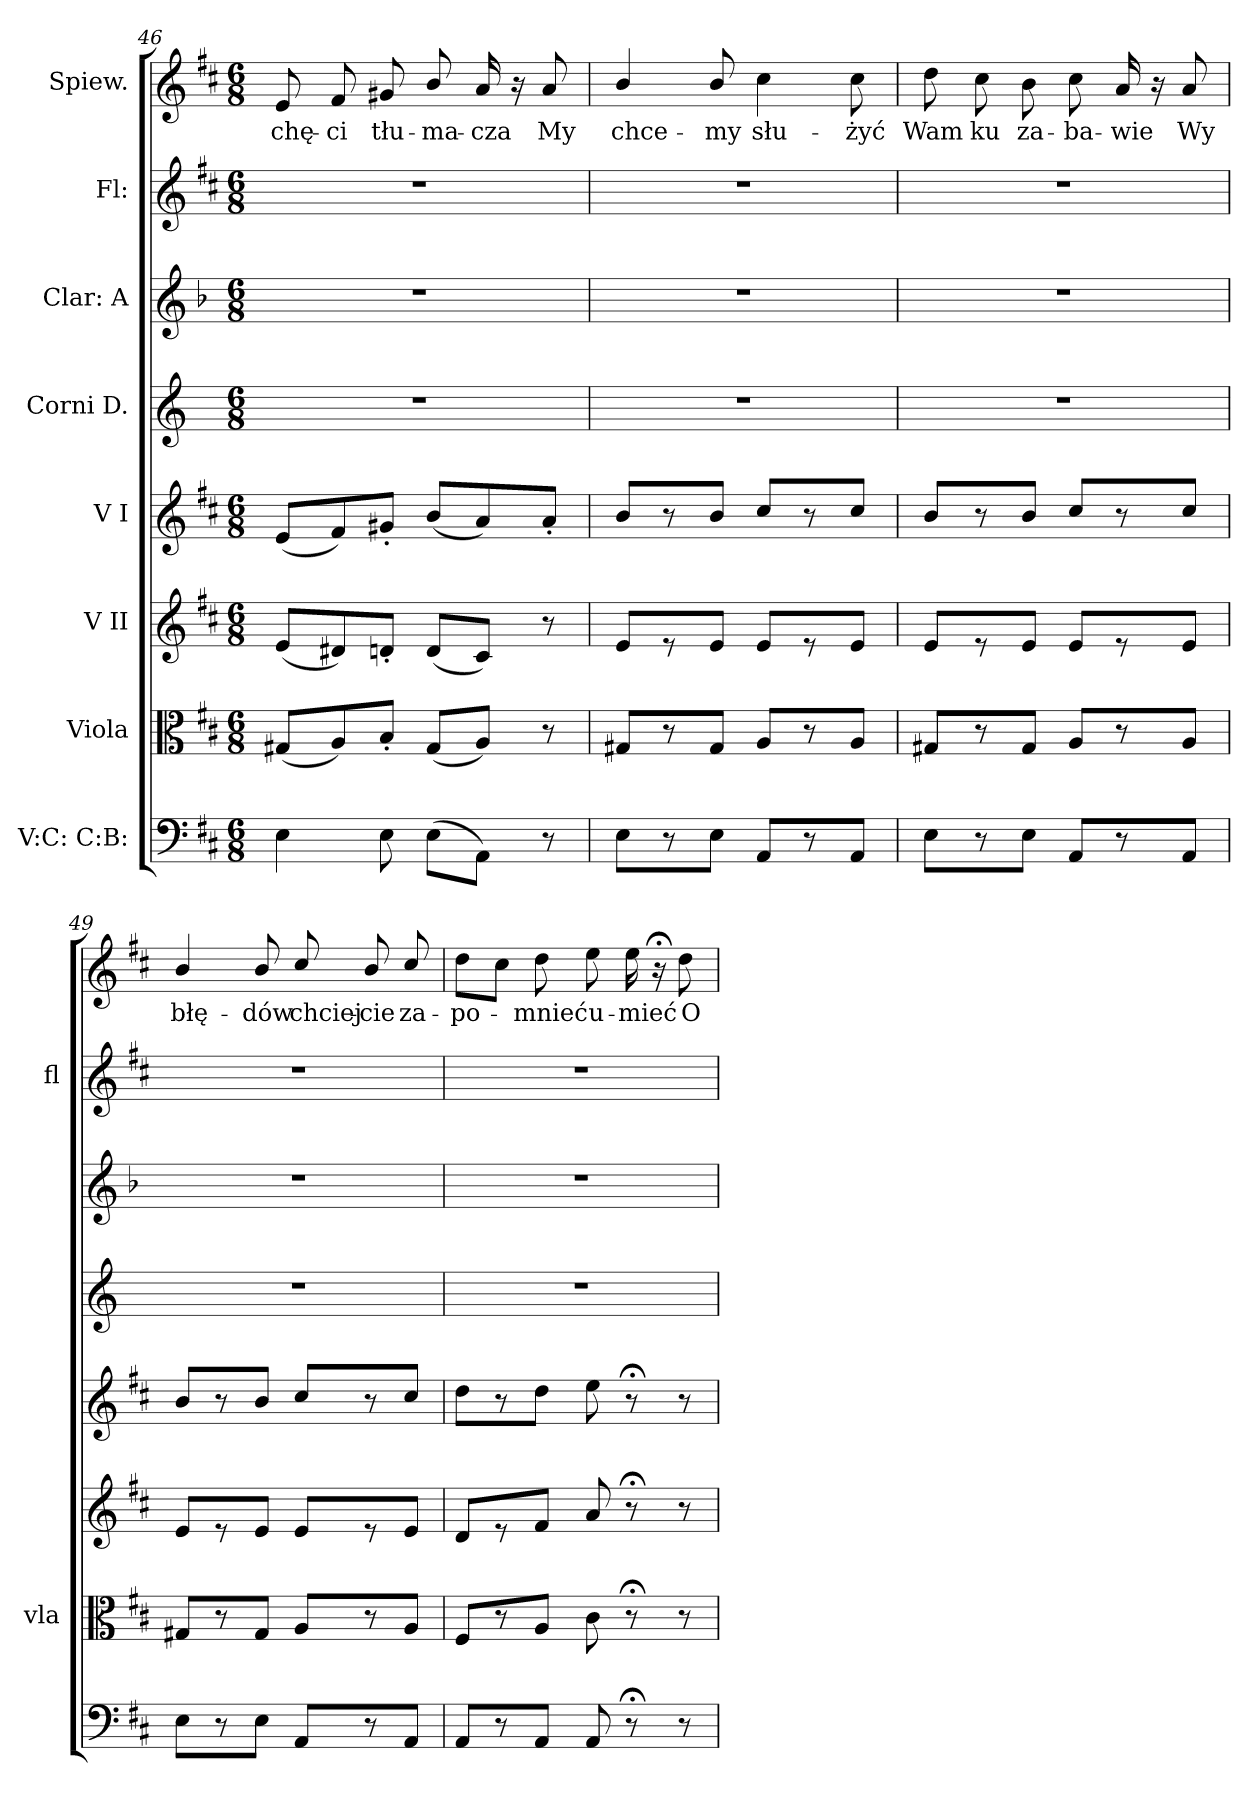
**kern	**kern	**kern	**kern	**kern	**kern	**kern	**kern	**text
*part8	*part7	*part6	*part5	*part4	*part3	*part2	*part1	*part1
*staff8	*staff7	*staff6	*staff5	*staff4	*staff3	*staff2	*staff1	*staff1
*I"V:C: C:B:	*I"Viola	*I"V II	*I"V I	*I"Corni D.	*I"Clar: A	*I"Fl:	*I"Spiew.	*
*	*I'vla	*	*	*	*	*I'fl	*	*
*clefF4	*clefC3	*clefG2	*clefG2	*clefG2	*clefG2	*clefG2	*clefG2	*
*	*	*	*	*ITrd6c10	*ITrd2c3	*	*	*
*k[f#c#]	*k[f#c#]	*k[f#c#]	*k[f#c#]	*k[f#c#]	*k[f#c#]	*k[f#c#]	*k[f#c#]	*
*M6/8	*M6/8	*M6/8	*M6/8	*M6/8	*M6/8	*M6/8	*M6/8	*
=46	=46	=46	=46	=46	=46	=46	=46	=46
4E\	(<8G#X/L	(<8e/L	(<8e/L	2.r	2.r	2.r	8e/	chę-
.	8A/)	8d#X/)	8f#/)	.	.	.	8f#/	-ci
8E\	8B'</J	8dn'</J	8g#X'</J	.	.	.	8g#X/	tłu-
(>8E\L	(<8G#/L	(<8d/L	(<8b/L	.	.	.	8b/	-ma-
8AA\J)	8A/J)	8c#/J)	8a/)	.	.	.	16a/	-cza
.	.	.	.	.	.	.	16r	.
8r	8r	8r	8a'</J	.	.	.	8a/	My
=47	=47	=47	=47	=47	=47	=47	=47	=47
8E\L	8G#X/L	8e/L	8b/L	2.r	2.r	2.r	4b/	chce-
8r	8r	8r	8r	.	.	.	.	.
8E\J	8G#/J	8e/J	8b/J	.	.	.	8b/	-my
8AA/L	8A/L	8e/L	8cc#/L	.	.	.	4cc#\	słu-
8r	8r	8r	8r	.	.	.	.	.
8AA/J	8A/J	8e/J	8cc#/J	.	.	.	8cc#\	-żyć
=48	=48	=48	=48	=48	=48	=48	=48	=48
8E\L	8G#X/L	8e/L	8b/L	2.r	2.r	2.r	8dd\	Wam
8r	8r	8r	8r	.	.	.	8cc#\	ku
8E\J	8G#/J	8e/J	8b/J	.	.	.	8b\	za-
8AA/L	8A/L	8e/L	8cc#/L	.	.	.	8cc#\	-ba-
8r	8r	8r	8r	.	.	.	16a/	-wie
.	.	.	.	.	.	.	16r	.
8AA/J	8A/J	8e/J	8cc#/J	.	.	.	8a/	Wy
=49	=49	=49	=49	=49	=49	=49	=49	=49
8E\L	8G#X/L	8e/L	8b/L	2.r	2.r	2.r	4b/	błę-
8r	8r	8r	8r	.	.	.	.	.
8E\J	8G#/J	8e/J	8b/J	.	.	.	8b/	-dów
8AA/L	8A/L	8e/L	8cc#/L	.	.	.	8cc#/	chciej-
8r	8r	8r	8r	.	.	.	8b/	-cie
8AA/J	8A/J	8e/J	8cc#/J	.	.	.	8cc#/	za-
=50	=50	=50	=50	=50	=50	=50	=50	=50
8AA/L	8F#/L	8d/L	8dd\L	2.r	2.r	2.r	8dd\L	po-
8r	8r	8r	8r	.	.	.	8cc#\J	.
8AA/J	8A/J	8f#/J	8dd\J	.	.	.	8dd\	-mnieć
8AA/	8c#\	8a/	8ee\	.	.	.	8ee\	u-
8r;<	8r;<	8r;<	8r;<	.	.	.	16ee\	-mieć
.	.	.	.	.	.	.	16r;<	.
8r	8r	8r	8r	.	.	.	8dd\	O
=	=	=	=	=	=	=	=	=
*-	*-	*-	*-	*-	*-	*-	*-	*-
